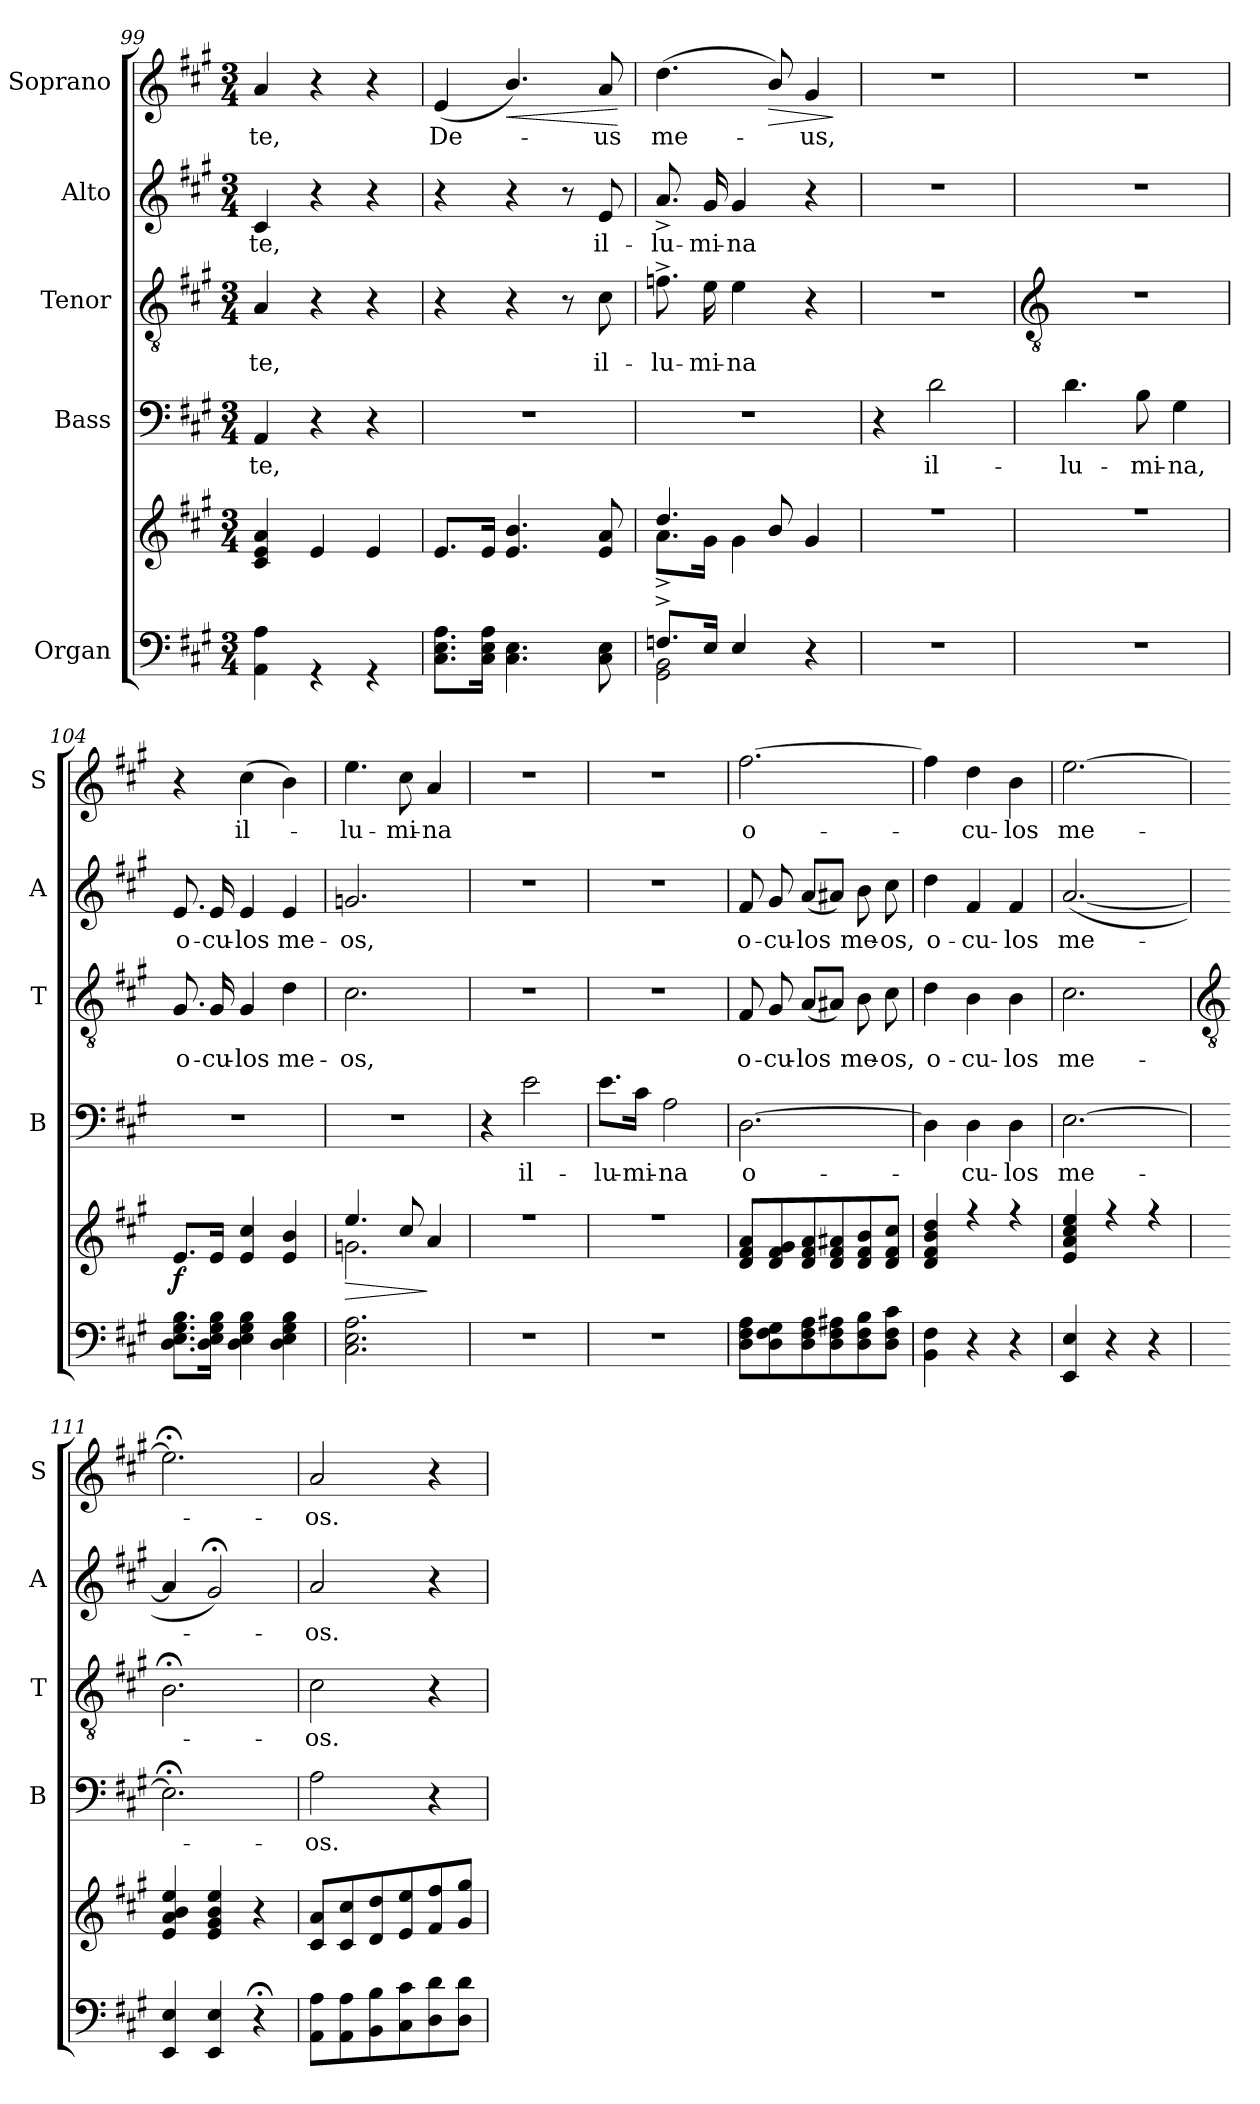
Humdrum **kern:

**kern	**kern	**dynam	**kern	**text	**kern	**text	**kern	**text	**kern	**text	**dynam
*part5	*part5	*part5	*part4	*part4	*part3	*part3	*part2	*part2	*part1	*part1	*part1
*staff6	*staff5	*staff5/6	*staff4	*staff4	*staff3	*staff3	*staff2	*staff2	*staff1	*staff1	*staff1
*I"Organ	*	*	*I"Bass	*	*I"Tenor	*	*I"Alto	*	*I"Soprano	*	*
*	*	*	*I'B	*	*I'T	*	*I'A	*	*I'S	*	*
*clefF4	*clefG2	*	*clefF4	*	*clefGv2	*	*clefG2	*	*clefG2	*	*
*k[f#c#g#]	*k[f#c#g#]	*	*k[f#c#g#]	*	*k[f#c#g#]	*	*k[f#c#g#]	*	*k[f#c#g#]	*	*
*A:	*A:	*	*A:	*	*A:	*	*A:	*	*A:	*	*
*M3/4	*M3/4	*	*M3/4	*	*M3/4	*	*M3/4	*	*M3/4	*	*
=99	=99	=99	=99	=99	=99	=99	=99	=99	=99	=99	=99
*	*^	*	*	*	*	*	*	*	*	*	*
!LO:N:vis=1	!	!LO:N:vis=1	!	!	!LO:LY:b	!	!LO:LY:b	!	!LO:LY:b	!	!LO:LY:b	!
*^	*	*	*	*	*	*	*	*	*	*	*	*
2.ryy	4AA 4A	4c# 4e 4a	2.ryy	.	4AA	te,	4A	te,	4c#	te,	4a	te,	.
.	4r	4e	.	.	4r	.	4r	.	4r	.	4r	.	.
.	4r	4e	.	.	4r	.	4r	.	4r	.	4r	.	.
=100	=100	=100	=100	=100	=100	=100	=100	=100	=100	=100	=100	=100	=100
!LO:N:vis=1	!	!	!LO:N:vis=1	!LO:DY:b	!LO:N:vis=1	!	!	!	!	!	!	!LO:LY:b	!
2.ryy	8.C# 8.E 8.AL	8.eL	2.ryy	f	2.r	.	4r	.	4r	.	(<4e	De-	.
.	16C# 16E 16AJ	16eJ	.	.	.	.	.	.	.	.	.	.	.
!	!	!	!	!	!	!	!	!	!	!	!	!	!LO:HP:b
.	4.C# 4.E	4.e 4.b	.	.	.	.	4r	.	4r	.	4.b/)	.	<
.	.	.	.	.	.	.	8r	.	8r	.	.	.	.
!	!	!	!	!	!	!	!	!LO:LY:b	!	!LO:LY:b	!	!LO:LY:b	!
.	8C# 8E	8e 8a	.	.	.	.	8c#	il-	8e	il-	8a	us	.
*v	*v	*	*	*	*	*	*	*	*	*	*	*	*
*	*v	*v	*	*	*	*	*	*	*	*	*	*
.	.	.	.	.	.	.	.	.	.	.	[
=101	=101	=101	=101	=101	=101	=101	=101	=101	=101	=101	=101
*^	*^	*	*	*	*	*	*	*	*	*	*
!	!	!	!	!	!LO:N:vis=1	!	!	!LO:LY:b	!	!LO:LY:b	!	!LO:LY:b	!
8.Fn^/L	2GG#\ 2BB\	4.dd/	8.a^\L	.	2.r	.	8.fn^	-lu-	8.a^	-lu-	(<4.dd	me-	.
!	!	!	!	!	!	!	!	!LO:LY:b	!	!LO:LY:b	!	!	!
16E/J	.	.	16g#\J	.	.	.	16e	-mi-	16g#	-mi-	.	.	.
!	!	!	!	!	!	!	!	!LO:LY:b	!	!LO:LY:b	!	!	!
4E/	.	.	4g#\	.	.	.	4e	-na	4g#	-na	.	.	.
!	!	!	!	!	!	!	!	!	!	!	!	!	!LO:HP:b
.	.	8b/	.	.	.	.	.	.	.	.	8b/)	.	>
!	!	!	!	!	!	!	!	!	!	!	!	!LO:LY:b	!
4ryy	4r	4g#	4ryy	.	.	.	4r	.	4r	.	4g#	us,	.
*v	*v	*	*	*	*	*	*	*	*	*	*	*	*
*	*v	*v	*	*	*	*	*	*	*	*	*	*
.	.	.	.	.	.	.	.	.	.	.	]
=102	=102	=102	=102	=102	=102	=102	=102	=102	=102	=102	=102
*	*^	*	*	*	*	*	*	*	*	*	*
!LO:N:vis=1	!LO:N:vis=1	!LO:N:vis=1	!	!	!	!LO:N:vis=1	!	!LO:N:vis=1	!	!LO:N:vis=1	!	!
2.r	2.r	2.ryy	.	4r	.	2.r	.	2.r	.	2.r	.	.
!	!	!	!	!	!LO:LY:b	!	!	!	!	!	!	!
.	.	.	.	2d	il-	.	.	.	.	.	.	.
!!LO:LB:g=z
=103	=103	=103	=103	=103	=103	=103	=103	=103	=103	=103	=103	=103
*	*	*	*	*	*	*clefGv2	*	*	*	*	*	*
!LO:N:vis=1	!LO:N:vis=1	!LO:N:vis=1	!	!	!LO:LY:b	!LO:N:vis=1	!	!LO:N:vis=1	!	!LO:N:vis=1	!	!
2.r	2.r	2.ryy	.	4.d	-lu-	2.r	.	2.r	.	2.r	.	.
!	!	!	!	!	!LO:LY:b	!	!	!	!	!	!	!
.	.	.	.	8B	-mi-	.	.	.	.	.	.	.
!	!	!	!	!	!LO:LY:b	!	!	!	!	!	!	!
.	.	.	.	4G#	-na,	.	.	.	.	.	.	.
=104	=104	=104	=104	=104	=104	=104	=104	=104	=104	=104	=104	=104
!	!	!LO:N:vis=1	!LO:DY:b	!LO:N:vis=1	!	!	!LO:LY:b	!	!LO:LY:b	!	!	!
8.D 8.E 8.G# 8.BL	8.eL	2.ryy	f	2.r	.	8.G#	o-	8.e	o-	4r	.	.
!	!	!	!	!	!	!	!LO:LY:b	!	!LO:LY:b	!	!	!
16D 16E 16G# 16BJ	16eJ	.	.	.	.	16G#	-cu-	16e	-cu-	.	.	.
!	!	!	!	!	!	!	!LO:LY:b	!	!LO:LY:b	!	!LO:LY:b	!
4D 4E 4G# 4B	4e 4cc#	.	.	.	.	4G#	-los	4e	-los	(>4cc#	il-	.
!	!	!	!	!	!	!	!LO:LY:b	!	!LO:LY:b	!	!	!
4D 4E 4G# 4B	4e 4b	.	.	.	.	4d	me-	4e	me-	4b)	.	.
=105	=105	=105	=105	=105	=105	=105	=105	=105	=105	=105	=105	=105
!	!	!	!LO:HP:b	!LO:N:vis=1	!	!	!LO:LY:b	!	!LO:LY:b	!	!LO:LY:b	!
2.C# 2.E 2.A	4.ee/	2.gn\	>	2.r	.	2.c#	-os,	2.gn	-os,	4.ee	lu-	.
!	!	!	!	!	!	!	!	!	!	!	!LO:LY:b	!
.	8cc#/	.	.	.	.	.	.	.	.	8cc#	-mi-	.
!	!	!	!	!	!	!	!	!	!	!	!LO:LY:b	!
.	4a	.	]	.	.	.	.	.	.	4a	-na	.
=106	=106	=106	=106	=106	=106	=106	=106	=106	=106	=106	=106	=106
!LO:N:vis=1	!LO:N:vis=1	!LO:N:vis=1	!	!	!	!LO:N:vis=1	!	!LO:N:vis=1	!	!LO:N:vis=1	!	!
2.r	2.r	2.ryy	.	4r	.	2.r	.	2.r	.	2.r	.	.
!	!	!	!	!	!LO:LY:b	!	!	!	!	!	!	!
.	.	.	.	2e	il-	.	.	.	.	.	.	.
=107	=107	=107	=107	=107	=107	=107	=107	=107	=107	=107	=107	=107
!LO:N:vis=1	!LO:N:vis=1	!LO:N:vis=1	!	!	!LO:LY:b	!LO:N:vis=1	!	!LO:N:vis=1	!	!LO:N:vis=1	!	!
2.r	2.r	2.ryy	.	8.e\L	-lu-	2.r	.	2.r	.	2.r	.	.
!	!	!	!	!	!LO:LY:b	!	!	!	!	!	!	!
.	.	.	.	16c#\Jk	-mi-	.	.	.	.	.	.	.
!	!	!	!	!	!LO:LY:b	!	!	!	!	!	!	!
.	.	.	.	2A	-na	.	.	.	.	.	.	.
=108	=108	=108	=108	=108	=108	=108	=108	=108	=108	=108	=108	=108
!	!	!LO:N:vis=1	!	!	!LO:LY:b	!	!LO:LY:b	!	!LO:LY:b	!	!LO:LY:b	!
8D 8F# 8AL	8d 8f# 8aL	2.ryy	.	[2.D	o-	8F#	o-	8f#	o-	[2.ff#	o-	.
!	!	!	!	!	!	!	!LO:LY:b	!	!LO:LY:b	!	!	!
8D 8F# 8G#	8d 8f# 8g#	.	.	.	.	8G#	-cu-	8g#	-cu-	.	.	.
!	!	!	!	!	!	!	!LO:LY:b	!	!LO:LY:b	!	!	!
8D 8F# 8A	8d 8f# 8a	.	.	.	.	(<8AL	-los	(<8aL	-los	.	.	.
8D 8F# 8A#X	8d 8f# 8a#X	.	.	.	.	8A#XJ)	.	8a#XJ)	.	.	.	.
!	!	!	!	!	!	!	!LO:LY:b	!	!LO:LY:b	!	!	!
8D 8F# 8B	8d 8f# 8b	.	.	.	.	8B	me-	8b	me-	.	.	.
!	!	!	!	!	!	!	!LO:LY:b	!	!LO:LY:b	!	!	!
8D 8F# 8c#J	8d 8f# 8cc#J	.	.	.	.	8c#	-os,	8cc#	-os,	.	.	.
=109	=109	=109	=109	=109	=109	=109	=109	=109	=109	=109	=109	=109
!	!	!LO:N:vis=1	!	!	!	!	!LO:LY:b	!	!LO:LY:b	!	!	!
4BB 4F#	4d 4f# 4b 4dd	2.ryy	.	4D]	.	4d	o-	4dd	o-	4ff#]	.	.
!	!	!	!	!	!LO:LY:b	!	!LO:LY:b	!	!LO:LY:b	!	!LO:LY:b	!
4r	4r	.	.	4D	cu-	4B	-cu-	4f#	-cu-	4dd	cu-	.
!	!	!	!	!	!LO:LY:b	!	!LO:LY:b	!	!LO:LY:b	!	!LO:LY:b	!
4r	4r	.	.	4D	-los	4B	-los	4f#	-los	4b	-los	.
=110	=110	=110	=110	=110	=110	=110	=110	=110	=110	=110	=110	=110
!	!	!LO:N:vis=1	!	!	!LO:LY:b	!	!LO:LY:b	!	!LO:LY:b	!	!LO:LY:b	!
4EE 4E	4e 4a 4cc# 4ee	2.ryy	.	[2.E	me-	2.c#	me-	(<[2.a	me-	[2.ee	me-	.
4r	4r	.	.	.	.	.	.	.	.	.	.	.
4r	4r	.	.	.	.	.	.	.	.	.	.	.
*	*v	*v	*	*	*	*	*	*	*	*	*	*
!!LO:LB:g=z
=111	=111	=111	=111	=111	=111	=111	=111	=111	=111	=111	=111
*	*	*	*	*	*clefGv2	*	*	*	*	*	*
4EE 4E	4e 4a 4b 4ee	.	2.E;<]	.	2.B;<	.	4a]	.	2.ee;<]	.	.
4EE 4E	4e 4g# 4b 4ee	.	.	.	.	.	2g#;<)	.	.	.	.
4r;<	4r	.	.	.	.	.	.	.	.	.	.
=112	=112	=112	=112	=112	=112	=112	=112	=112	=112	=112	=112
!	!	!	!	!LO:LY:b	!	!LO:LY:b	!	!LO:LY:b	!	!LO:LY:b	!
8AA 8AL	8c# 8aL	.	2A	os.	2c#	os.	2a	os.	2a	os.	.
8AA 8A	8c# 8cc#	.	.	.	.	.	.	.	.	.	.
8BB 8B	8d 8dd	.	.	.	.	.	.	.	.	.	.
8C# 8c#	8e 8ee	.	.	.	.	.	.	.	.	.	.
8D 8d	8f# 8ff#	.	4r	.	4r	.	4r	.	4r	.	.
8D 8dJ	8g# 8gg#J	.	.	.	.	.	.	.	.	.	.
=	=	=	=	=	=	=	=	=	=	=	=
*-	*-	*-	*-	*-	*-	*-	*-	*-	*-	*-	*-
